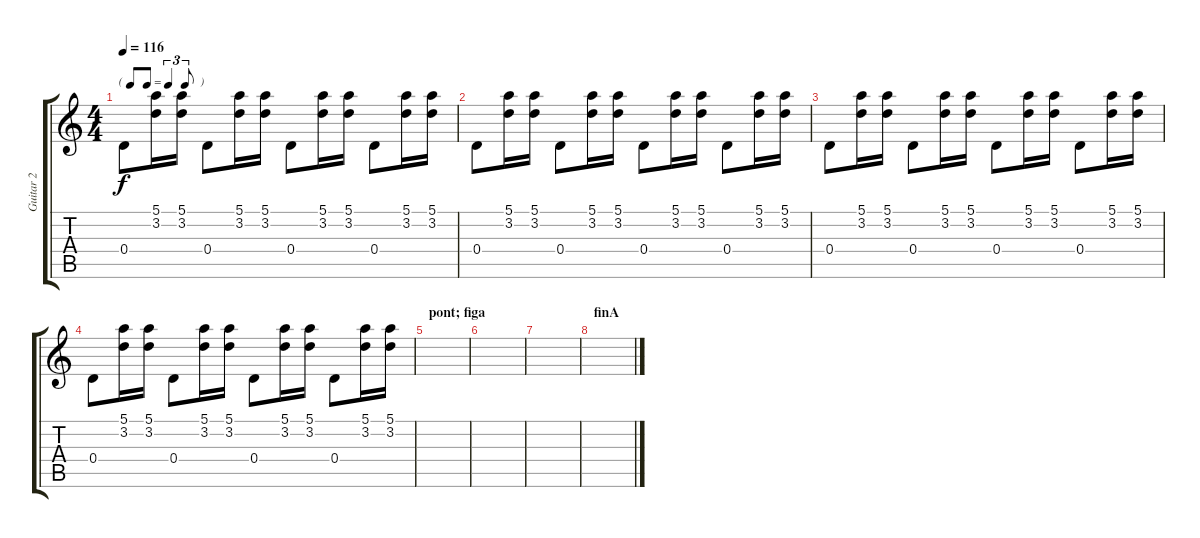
\track ("Guitar 2" "Guitar 2") {instrument acousticguitarnylon}
\staff {score tabs}
\tuning (E4 B3 G3 D3 A2 E2) {hide}
\ts (4 4)
\tf triplet8th
\tempo 116
\clef g2
\ks c
0.4.8{dy f} (5.1 3.2).16 (5.1 3.2).16 0.4.8 (5.1 3.2).16 (5.1 3.2).16 0.4.8 (5.1 3.2).16 (5.1 3.2).16 0.4.8 (5.1 3.2).16 (5.1 3.2).16 |
0.4.8 (5.1 3.2).16 (5.1 3.2).16 0.4.8 (5.1 3.2).16 (5.1 3.2).16 0.4.8 (5.1 3.2).16 (5.1 3.2).16 0.4.8 (5.1 3.2).16 (5.1 3.2).16 |
0.4.8 (5.1 3.2).16 (5.1 3.2).16 0.4.8 (5.1 3.2).16 (5.1 3.2).16 0.4.8 (5.1 3.2).16 (5.1 3.2).16 0.4.8 (5.1 3.2).16 (5.1 3.2).16 |
0.4.8 (5.1 3.2).16 (5.1 3.2).16 0.4.8 (5.1 3.2).16 (5.1 3.2).16 0.4.8 (5.1 3.2).16 (5.1 3.2).16 0.4.8 (5.1 3.2).16 (5.1 3.2).16 |
\section ("" "pont; figa")
|
|
|
\section ("" "finA")
